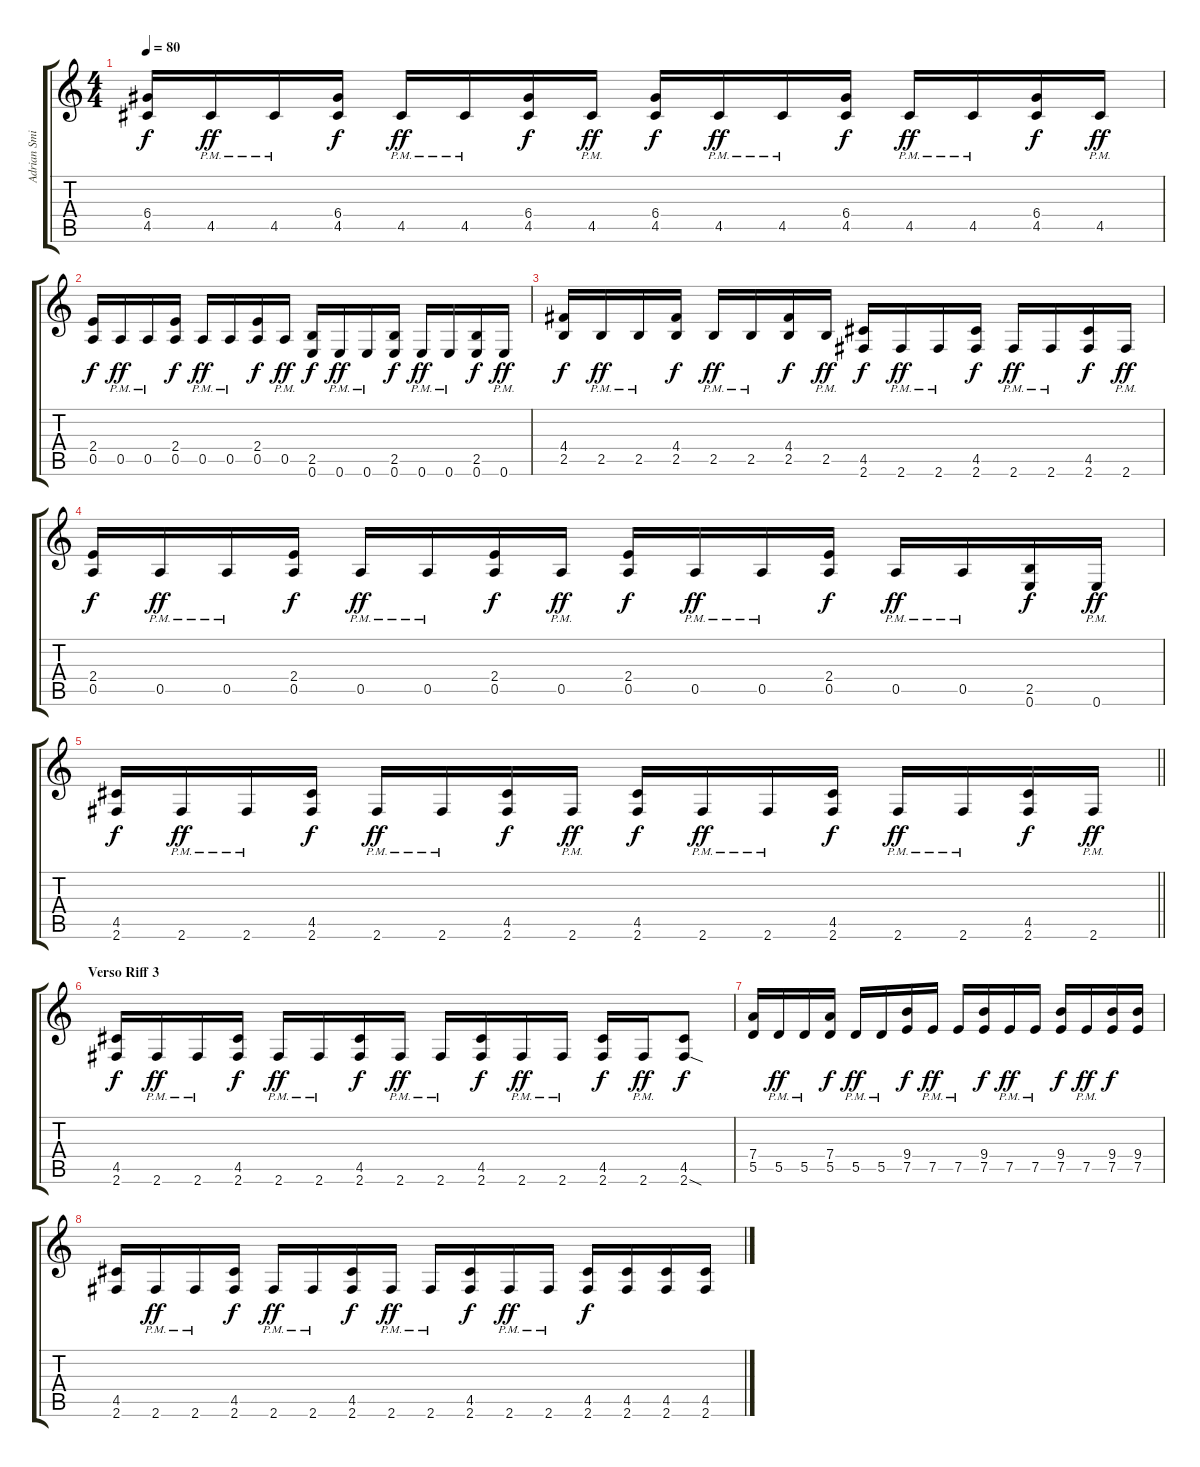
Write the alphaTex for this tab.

\track ("Adrian Smith" "Adrian Smi") {instrument distortionguitar}
\staff {score tabs}
\tuning (E4 B3 G3 D3 A2 E2) {hide}
\ts (4 4)
\tempo 80
\clef g2
\ks c
(6.4 4.5).16{dy f} 4.5{pm}.16{dy ff} 4.5{pm}.16 (6.4 4.5).16{dy f} 4.5{pm}.16{dy ff} 4.5{pm}.16 (6.4 4.5).16{dy f} 4.5{pm}.16{dy ff} (6.4 4.5).16{dy f} 4.5{pm}.16{dy ff} 4.5{pm}.16 (6.4 4.5).16{dy f} 4.5{pm}.16{dy ff} 4.5{pm}.16 (6.4 4.5).16{dy f} 4.5{pm}.16{dy ff} |
(2.4 0.5).16{dy f} 0.5{pm}.16{dy ff} 0.5{pm}.16 (2.4 0.5).16{dy f} 0.5{pm}.16{dy ff} 0.5{pm}.16 (2.4 0.5).16{dy f} 0.5{pm}.16{dy ff} (2.5 0.6).16{dy f} 0.6{pm}.16{dy ff} 0.6{pm}.16 (2.5 0.6).16{dy f} 0.6{pm}.16{dy ff} 0.6{pm}.16 (2.5 0.6).16{dy f} 0.6{pm}.16{dy ff} |
(4.4 2.5).16{dy f} 2.5{pm}.16{dy ff} 2.5{pm}.16 (4.4 2.5).16{dy f} 2.5{pm}.16{dy ff} 2.5{pm}.16 (4.4 2.5).16{dy f} 2.5{pm}.16{dy ff} (4.5 2.6).16{dy f} 2.6{pm}.16{dy ff} 2.6{pm}.16 (4.5 2.6).16{dy f} 2.6{pm}.16{dy ff} 2.6{pm}.16 (4.5 2.6).16{dy f} 2.6{pm}.16{dy ff} |
(2.4 0.5).16{dy f} 0.5{pm}.16{dy ff} 0.5{pm}.16 (2.4 0.5).16{dy f} 0.5{pm}.16{dy ff} 0.5{pm}.16 (2.4 0.5).16{dy f} 0.5{pm}.16{dy ff} (2.4 0.5).16{dy f} 0.5{pm}.16{dy ff} 0.5{pm}.16 (2.4 0.5).16{dy f} 0.5{pm}.16{dy ff} 0.5{pm}.16 (2.5 0.6).16{dy f} 0.6{pm}.16{dy ff} |
\barLineRight lightlight
(4.5 2.6).16{dy f} 2.6{pm}.16{dy ff} 2.6{pm}.16 (4.5 2.6).16{dy f} 2.6{pm}.16{dy ff} 2.6{pm}.16 (4.5 2.6).16{dy f} 2.6{pm}.16{dy ff} (4.5 2.6).16{dy f} 2.6{pm}.16{dy ff} 2.6{pm}.16 (4.5 2.6).16{dy f} 2.6{pm}.16{dy ff} 2.6{pm}.16 (4.5 2.6).16{dy f} 2.6{pm}.16{dy ff} |
\section ("" "Verso Riff 3")
(4.5 2.6).16{dy f} 2.6{pm}.16{dy ff} 2.6{pm}.16 (4.5 2.6).16{dy f} 2.6{pm}.16{dy ff} 2.6{pm}.16 (4.5 2.6).16{dy f} 2.6{pm}.16{dy ff} 2.6{pm}.16 (4.5 2.6).16{dy f} 2.6{pm}.16{dy ff} 2.6{pm}.16 (4.5 2.6).16{dy f} 2.6{pm}.16{dy ff} (4.5 2.6{sod}).8{dy f} |
(7.4 5.5).16 5.5{pm}.16{dy ff} 5.5{pm}.16 (7.4 5.5).16{dy f} 5.5{pm}.16{dy ff} 5.5{pm}.16 (9.4 7.5).16{dy f} 7.5{pm}.16{dy ff} 7.5{pm}.16 (9.4 7.5).16{dy f} 7.5{pm}.16{dy ff} 7.5{pm}.16 (9.4 7.5).16{dy f} 7.5{pm}.16{dy ff} (9.4 7.5).16{dy f} (9.4 7.5).16 |
(4.5 2.6).16 2.6{pm}.16{dy ff} 2.6{pm}.16 (4.5 2.6).16{dy f} 2.6{pm}.16{dy ff} 2.6{pm}.16 (4.5 2.6).16{dy f} 2.6{pm}.16{dy ff} 2.6{pm}.16 (4.5 2.6).16{dy f} 2.6{pm}.16{dy ff} 2.6{pm}.16 (4.5 2.6).16{dy f} (4.5 2.6).16 (4.5 2.6).16 (4.5 2.6).16
